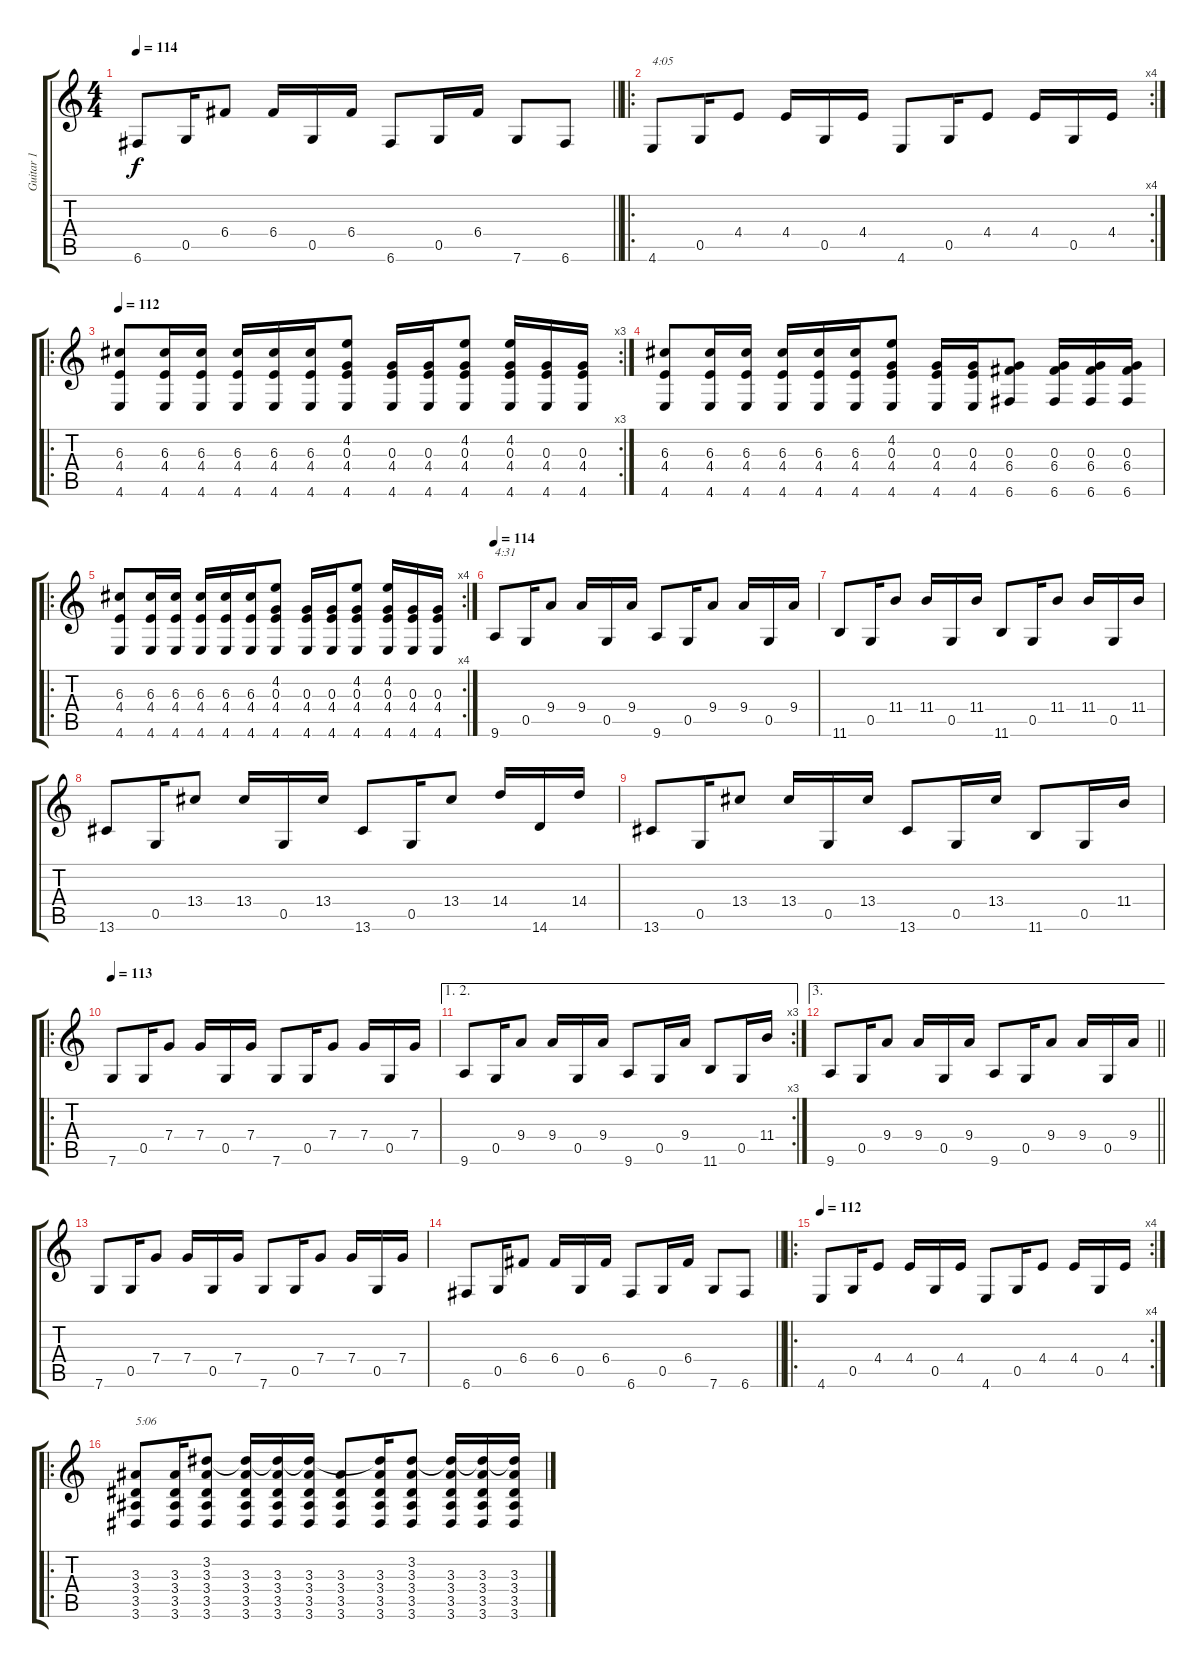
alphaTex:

\track ("Guitar 1" "Guitar 1") {instrument acousticguitarsteel}
\staff {score tabs}
\tuning (E4 C4 G3 C3 G2 C2) {hide}
\ts (4 4)
\tempo 114
\clef g2
\barLineRight lightlight
\ks c
6.6.8{dy f} 0.5.16 6.4.8 6.4.16 0.5.16 6.4.16 6.6.8 0.5.16 6.4.16 7.6.8 6.6.8 |
\ro
\rc 4
4.6.8{txt "4:05"} 0.5.16 4.4.8 4.4.16 0.5.16 4.4.16 4.6.8 0.5.16 4.4.8 4.4.16 0.5.16 4.4.16 |
\ro
\rc 3
\tempo 112
(6.3 4.4 4.6).8 (6.3 4.4 4.6).16 (6.3 4.4 4.6).16 (6.3 4.4 4.6).16 (6.3 4.4 4.6).16 (6.3 4.4 4.6).16 (4.2 0.3 4.4 4.6).8 (0.3 4.4 4.6).16 (0.3 4.4 4.6).16 (4.2 0.3 4.4 4.6).8 (4.2 0.3 4.4 4.6).16 (0.3 4.4 4.6).16 (0.3 4.4 4.6).16 |
(6.3 4.4 4.6).8 (6.3 4.4 4.6).16 (6.3 4.4 4.6).16 (6.3 4.4 4.6).16 (6.3 4.4 4.6).16 (6.3 4.4 4.6).16 (4.2 0.3 4.4 4.6).8 (0.3 4.4 4.6).16 (0.3 4.4 4.6).16 (0.3 6.4 6.6).8 (0.3 6.4 6.6).16 (0.3 6.4 6.6).16 (0.3 6.4 6.6).16 |
\ro
\rc 4
(6.3 4.4 4.6).8 (6.3 4.4 4.6).16 (6.3 4.4 4.6).16 (6.3 4.4 4.6).16 (6.3 4.4 4.6).16 (6.3 4.4 4.6).16 (4.2 0.3 4.4 4.6).8 (0.3 4.4 4.6).16 (0.3 4.4 4.6).16 (4.2 0.3 4.4 4.6).8 (4.2 0.3 4.4 4.6).16 (0.3 4.4 4.6).16 (0.3 4.4 4.6).16 |
\tempo 114
9.6.8{txt "4:31"} 0.5.16 9.4.8 9.4.16 0.5.16 9.4.16 9.6.8 0.5.16 9.4.8 9.4.16 0.5.16 9.4.16 |
11.6.8 0.5.16 11.4.8 11.4.16 0.5.16 11.4.16 11.6.8 0.5.16 11.4.8 11.4.16 0.5.16 11.4.16 |
13.6.8 0.5.16 13.4.8 13.4.16 0.5.16 13.4.16 13.6.8 0.5.16 13.4.8 14.4.16 14.6.16 14.4.16 |
13.6.8 0.5.16 13.4.8 13.4.16 0.5.16 13.4.16 13.6.8 0.5.16 13.4.16 11.6.8 0.5.16 11.4.16 |
\ro
\tempo 113
7.6.8 0.5.16 7.4.8 7.4.16 0.5.16 7.4.16 7.6.8 0.5.16 7.4.8 7.4.16 0.5.16 7.4.16 |
\ae (1 2)
\rc 3
9.6.8 0.5.16 9.4.8 9.4.16 0.5.16 9.4.16 9.6.8 0.5.16 9.4.16 11.6.8 0.5.16 11.4.16 |
\ae 3
\barLineRight lightlight
9.6.8 0.5.16 9.4.8 9.4.16 0.5.16 9.4.16 9.6.8 0.5.16 9.4.8 9.4.16 0.5.16 9.4.16 |
7.6.8 0.5.16 7.4.8 7.4.16 0.5.16 7.4.16 7.6.8 0.5.16 7.4.8 7.4.16 0.5.16 7.4.16 |
\barLineRight lightlight
6.6.8 0.5.16 6.4.8 6.4.16 0.5.16 6.4.16 6.6.8 0.5.16 6.4.16 7.6.8 6.6.8 |
\ro
\rc 4
\tempo 112
4.6.8 0.5.16 4.4.8 4.4.16 0.5.16 4.4.16 4.6.8 0.5.16 4.4.8 4.4.16 0.5.16 4.4.16 |
\ro
(3.3 3.4 3.5 3.6).8{txt "5:06"} (3.3 3.4 3.5 3.6).16 (3.2 3.3 3.4 3.5 3.6).8 (3.2{t} 3.3 3.4 3.5 3.6).16 (3.2{t} 3.3 3.4 3.5 3.6).16 (3.2{t} 3.3 3.4 3.5 3.6).16 (3.3 3.4 3.5 3.6).8 (3.2{t} 3.3 3.4 3.5 3.6).16 (3.2 3.3 3.4 3.5 3.6).8 (3.2{t} 3.3 3.4 3.5 3.6).16 (3.2{t} 3.3 3.4 3.5 3.6).16 (3.2{t} 3.3 3.4 3.5 3.6).16
